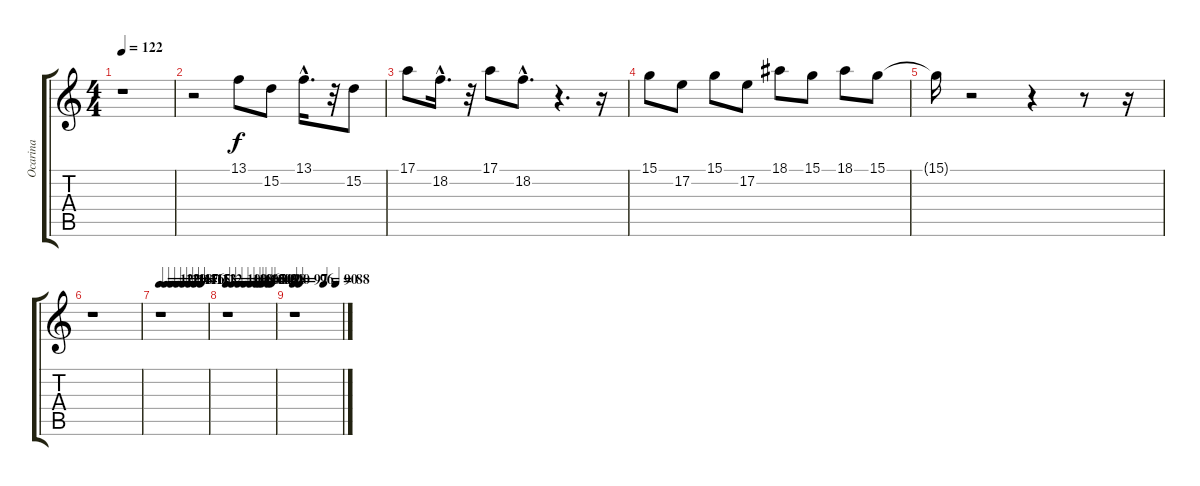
\track ("Ocarina" "Ocarina") {instrument ocarina}
\staff {score tabs}
\tuning (E4 B3 G3 D3 A2 E2) {hide}
\ts (4 4)
\tempo 122
\clef g2
\ks c
r.1{dy f instrument ocarina} |
r.2 13.1.8 15.2.8 13.1{hac}.16{d} r.32 15.2.8 |
17.1.8 18.2{hac}.16{d} r.32 17.1.8 18.2{hac}.8{d} r.4{d} r.16 |
15.1.8 17.2.8 15.1.8 17.2.8 18.1.8 15.1.8 18.1.8 15.1.8 |
15.1{t}.16 r.2 r.4 r.8 r.16 |
r.1 |
\tempo 122
\tempo (120 0.125)
\tempo (118 0.25)
\tempo (117 0.375)
\tempo (116 0.5)
\tempo (115 0.625)
\tempo (113 0.75)
\tempo (112 0.875)
r.1 |
\tempo 109
\tempo (108 0.125)
\tempo (106 0.25)
\tempo (105 0.375)
\tempo (104 0.5)
\tempo (103 0.625)
\tempo (102 0.6875)
\tempo (101 0.75)
\tempo (100 0.875)
\tempo (98 0.9375)
r.1 |
\tempo 97
\tempo (96 0.125)
\tempo (90 0.625)
\tempo (88 0.875)
r.1
